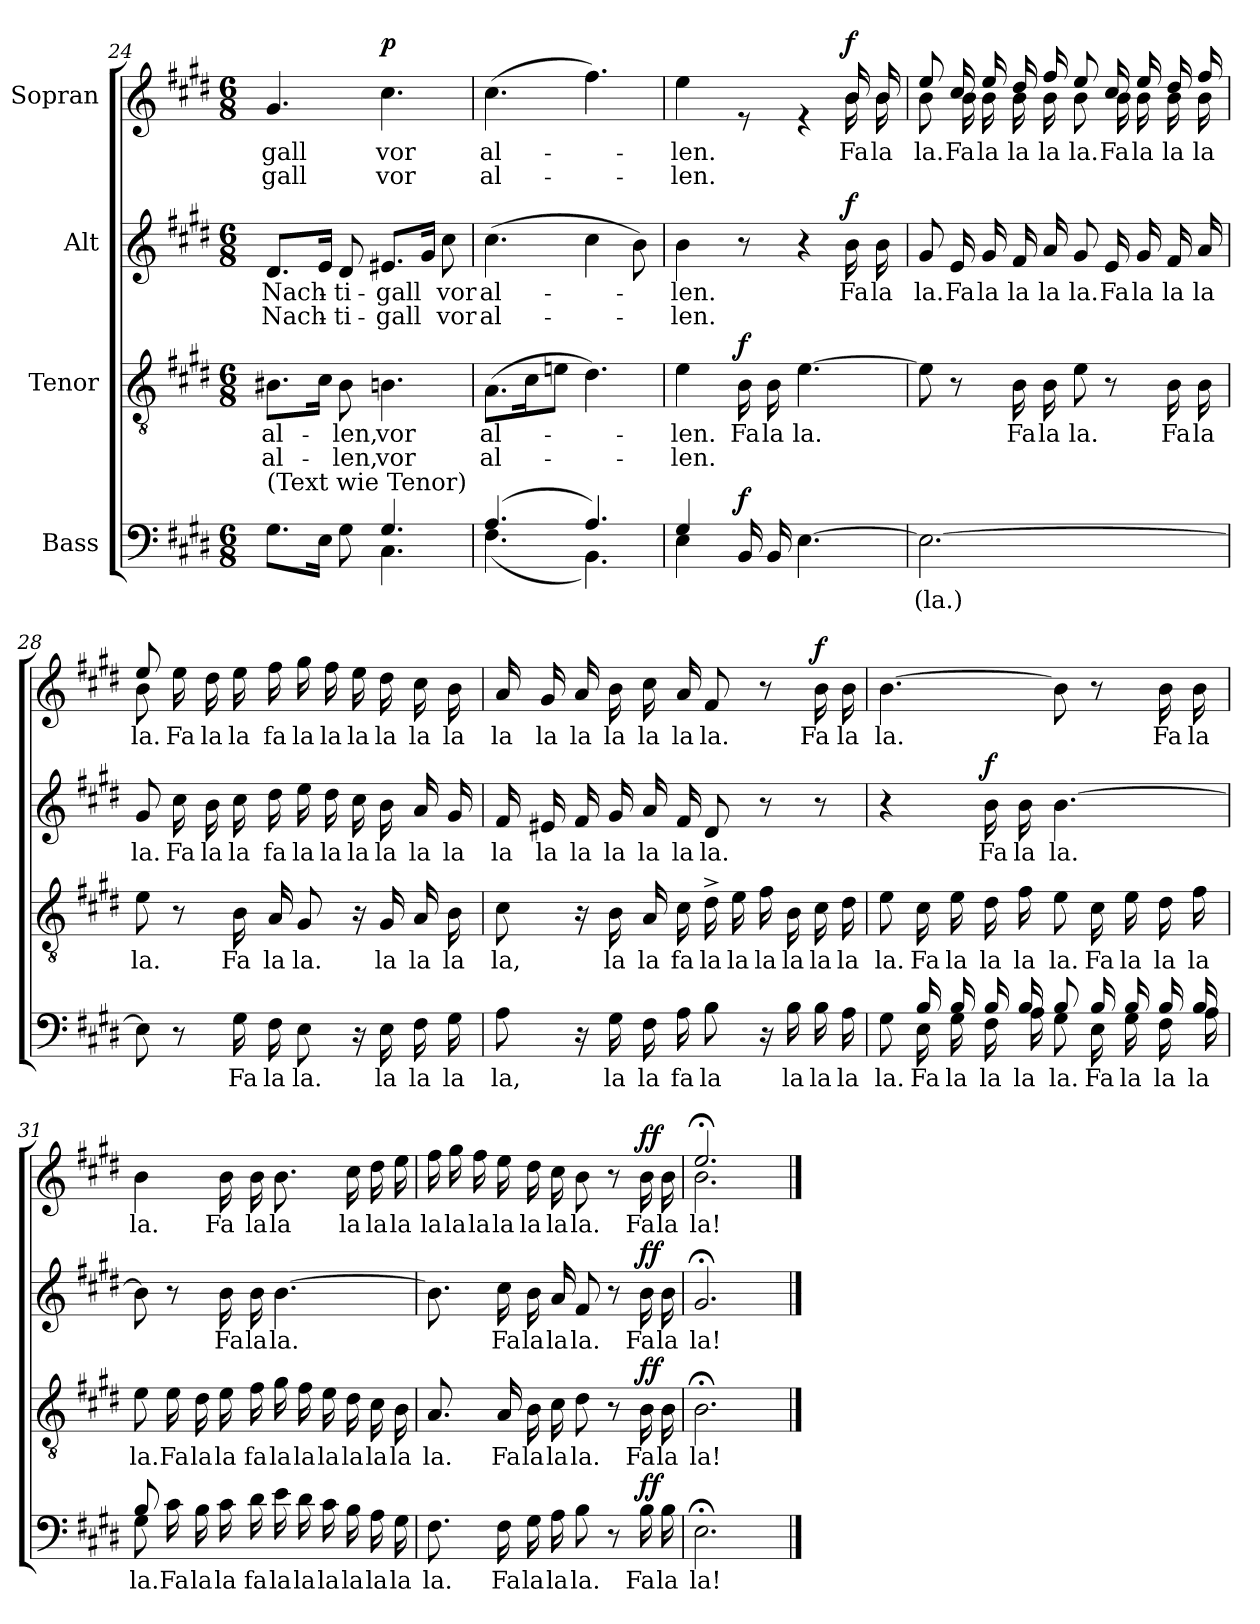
**kern	**text	**dynam	**kern	**text	**text	**dynam	**kern	**text	**text	**dynam	**kern	**text	**text	**dynam
*part4	*part4	*part4	*part3	*part3	*part3	*part3	*part2	*part2	*part2	*part2	*part1	*part1	*part1	*part1
*staff4	*staff4	*staff4	*staff3	*staff3	*staff3	*staff3	*staff2	*staff2	*staff2	*staff2	*staff1	*staff1	*staff1	*staff1
*I"Bass	*	*	*I"Tenor	*	*	*	*I"Alt	*	*	*	*I"Sopran	*	*	*
!!LO:LB:g=z
*clefF4	*	*	*clefGv2	*	*	*	*clefG2	*	*	*	*clefG2	*	*	*
*k[f#c#g#d#]	*	*	*k[f#c#g#d#]	*	*	*	*k[f#c#g#d#]	*	*	*	*k[f#c#g#d#]	*	*	*
*M6/8	*	*	*M6/8	*	*	*	*M6/8	*	*	*	*M6/8	*	*	*
=24	=24	=24	=24	=24	=24	=24	=24	=24	=24	=24	=24	=24	=24	=24
*^	*	*	*	*	*	*	*	*	*	*	*	*	*	*
!LO:TX:a:t=(Text wie Tenor)	!	!	!	!	!	!	!	!	!	!	!	!	!	!	!
!	!	!	!	!	!LO:LY:b	!LO:LY:b	!	!	!LO:LY:b	!LO:LY:b	!	!	!LO:LY:b	!LO:LY:b	!
*	*	*	*	*	*	*	*	*	*	*	*	*^	*	*	*
8.G#\L	4.ryy	.	.	8.B#X\L	al-	al-	.	8.d#/L	Nach-	Nach-	.	4.g#/	8g#\Lyy	-gall	-gall	.
.	.	.	.	.	.	.	.	.	.	.	.	.	8g#\Jyy	.	.	.
16E\Jk	.	.	.	16c#\Jk	.	.	.	16e/Jk	.	.	.	.	.	.	.	.
!	!	!	!	!	!LO:LY:b	!LO:LY:b	!	!	!LO:LY:b	!LO:LY:b	!	!	!	!	!	!
8G#\	.	.	.	8B#\	-len,	-len,	.	8d#/	-ti-	-ti-	.	.	2ryy	.	.	.
!	!	!	!	!	!LO:LY:b	!LO:LY:b	!	!	!LO:LY:b	!LO:LY:b	!	!	!	!LO:LY:b	!LO:LY:b	!LO:DY:a
4.G#/	4.C#\	.	.	4.Bn\	vor	vor	.	8.e#X/L	-gall	-gall	.	4.cc#\	.	vor	vor	p
.	.	.	.	.	.	.	.	16g#/Jk	.	.	.	.	.	.	.	.
!	!	!	!	!	!	!	!	!	!LO:LY:b	!LO:LY:b	!	!	!	!	!	!
.	.	.	.	.	.	.	.	8cc#\	vor	vor	.	.	.	.	.	.
*	*	*	*	*	*	*	*	*	*	*	*	*v	*v	*	*	*
=25	=25	=25	=25	=25	=25	=25	=25	=25	=25	=25	=25	=25	=25	=25	=25
!	!	!	!	!	!LO:LY:b	!LO:LY:b	!	!	!LO:LY:b	!LO:LY:b	!	!	!LO:LY:b	!LO:LY:b	!
(4.A/	(4.F#\	.	.	(8.A\L	al-	al-	.	(4.cc#\	al-	al-	.	(4.cc#\	al-	al-	.
.	.	.	.	16c#\K	.	.	.	.	.	.	.	.	.	.	.
.	.	.	.	8en\J	.	.	.	.	.	.	.	.	.	.	.
4.A/)	4.BB\)	.	.	4.d#\)	.	.	.	4cc#\	.	.	.	4.ff#\)	.	.	.
.	.	.	.	.	.	.	.	8b\)	.	.	.	.	.	.	.
=26	=26	=26	=26	=26	=26	=26	=26	=26	=26	=26	=26	=26	=26	=26	=26
!	!	!	!	!	!LO:LY:b	!LO:LY:b	!	!	!LO:LY:b	!LO:LY:b	!	!	!LO:LY:b	!LO:LY:b	!
*	*	*	*	*	*	*	*	*	*	*	*	*^	*	*	*
4G#/	4E\	.	.	4e\	-len.	-len.	.	4b\	-len.	-len.	.	4ee\	8ryy	-len.	-len.	.
!	!	!	!LO:DY:a	!	!LO:LY:b	!	!LO:DY:a	!	!	!	!	!	!	!	!	!
*	*	*	*	*	*	*	*	*	*	*	*	*v	*v	*	*	*
16BB/	2ryy	.	f	16B\	Fa	.	f	8r	.	.	.	8re	.	.	.
!	!	!	!	!	!LO:LY:b	!	!	!	!	!	!	!	!	!	!
16BB/	.	.	.	16B\	la	.	.	.	.	.	.	.	.	.	.
!	!	!	!	!	!LO:LY:b	!	!	!	!	!	!	!	!	!	!
[4.E\	.	.	.	[4.e\	la.	.	.	4r	.	.	.	4re	.	.	.
!	!	!	!	!	!	!	!	!	!LO:LY:b	!	!LO:DY:a	!	!LO:LY:b	!	!LO:DY:a
*	*	*	*	*	*	*	*	*	*	*	*	*^	*	*	*
.	.	.	.	.	.	.	.	16b\	Fa	.	f	16b/	16b\	Fa	.	f
!	!	!	!	!	!	!	!	!	!LO:LY:b	!	!	!	!	!LO:LY:b	!	!
.	.	.	.	.	.	.	.	16b\	la	.	.	16b/	16b\	la	.	.
*v	*v	*	*	*	*	*	*	*	*	*	*	*	*	*	*	*
!!LO:PB:g=z	!!
=27	=27	=27	=27	=27	=27	=27	=27	=27	=27	=27	=27	=27	=27	=27	=27
!	!LO:LY:b	!	!	!	!	!	!	!LO:LY:b	!	!	!	!	!LO:LY:b	!	!
2.E\_	(la.)	.	8e\]	.	.	.	8g#/	la.	.	.	8ee/	8b\	la.	.	.
!	!	!	!	!	!	!	!	!LO:LY:b	!	!	!	!	!LO:LY:b	!	!
.	.	.	8r	.	.	.	16e/	Fa	.	.	16cc#/	16b\	Fa	.	.
!	!	!	!	!	!	!	!	!LO:LY:b	!	!	!	!	!LO:LY:b	!	!
.	.	.	.	.	.	.	16g#/	la	.	.	16ee/	16b\	la	.	.
!	!	!	!	!LO:LY:b	!	!	!	!LO:LY:b	!	!	!	!	!LO:LY:b	!	!
.	.	.	16B\	Fa	.	.	16f#/	la	.	.	16dd#/	16b\	la	.	.
!	!	!	!	!LO:LY:b	!	!	!	!LO:LY:b	!	!	!	!	!LO:LY:b	!	!
.	.	.	16B\	la	.	.	16a/	la	.	.	16ff#/	16b\	la	.	.
!	!	!	!	!LO:LY:b	!	!	!	!LO:LY:b	!	!	!	!	!LO:LY:b	!	!
.	.	.	8e\	la.	.	.	8g#/	la.	.	.	8ee/	8b\	la.	.	.
!	!	!	!	!	!	!	!	!LO:LY:b	!	!	!	!	!LO:LY:b	!	!
.	.	.	8r	.	.	.	16e/	Fa	.	.	16cc#/	16b\	Fa	.	.
!	!	!	!	!	!	!	!	!LO:LY:b	!	!	!	!	!LO:LY:b	!	!
.	.	.	.	.	.	.	16g#/	la	.	.	16ee/	16b\	la	.	.
!	!	!	!	!LO:LY:b	!	!	!	!LO:LY:b	!	!	!	!	!LO:LY:b	!	!
.	.	.	16B\	Fa	.	.	16f#/	la	.	.	16dd#/	16b\	la	.	.
!	!	!	!	!LO:LY:b	!	!	!	!LO:LY:b	!	!	!	!	!LO:LY:b	!	!
.	.	.	16B\	la	.	.	16a/	la	.	.	16ff#/	16b\	la	.	.
=28	=28	=28	=28	=28	=28	=28	=28	=28	=28	=28	=28	=28	=28	=28	=28
!	!	!	!	!LO:LY:b	!	!	!	!LO:LY:b	!	!	!	!	!LO:LY:b	!	!
8E\]	.	.	8e\	la.	.	.	8g#/	la.	.	.	8ee/	8b\	la.	.	.
!	!	!	!	!	!	!	!	!LO:LY:b	!	!	!	!	!LO:LY:b	!	!
8r	.	.	8r	.	.	.	16cc#\	Fa	.	.	16ee\	2ryy	Fa	.	.
!	!	!	!	!	!	!	!	!LO:LY:b	!	!	!	!	!LO:LY:b	!	!
.	.	.	.	.	.	.	16b\	la	.	.	16dd#\	.	la	.	.
!	!LO:LY:b	!	!	!LO:LY:b	!	!	!	!LO:LY:b	!	!	!	!	!LO:LY:b	!	!
16G#\	Fa	.	16B\	Fa	.	.	16cc#\	la	.	.	16ee\	.	la	.	.
!	!LO:LY:b	!	!	!LO:LY:b	!	!	!	!LO:LY:b	!	!	!	!	!LO:LY:b	!	!
16F#\	la	.	16A/	la	.	.	16dd#\	fa	.	.	16ff#\	.	fa	.	.
!	!LO:LY:b	!	!	!LO:LY:b	!	!	!	!LO:LY:b	!	!	!	!	!LO:LY:b	!	!
8E\	la.	.	8G#/	la.	.	.	16ee\	la	.	.	16gg#\	.	la	.	.
!	!	!	!	!	!	!	!	!LO:LY:b	!	!	!	!	!LO:LY:b	!	!
.	.	.	.	.	.	.	16dd#\	la	.	.	16ff#\	.	la	.	.
!	!	!	!	!	!	!	!	!LO:LY:b	!	!	!	!	!LO:LY:b	!	!
16r	.	.	16r	.	.	.	16cc#\	la	.	.	16ee\	.	la	.	.
!	!LO:LY:b	!	!	!LO:LY:b	!	!	!	!LO:LY:b	!	!	!	!	!LO:LY:b	!	!
16E\	la	.	16G#/	la	.	.	16b\	la	.	.	16dd#\	.	la	.	.
!	!LO:LY:b	!	!	!LO:LY:b	!	!	!	!LO:LY:b	!	!	!	!	!LO:LY:b	!	!
16F#\	la	.	16A/	la	.	.	16a/	la	.	.	16cc#\	8ryy	la	.	.
!	!LO:LY:b	!	!	!LO:LY:b	!	!	!	!LO:LY:b	!	!	!	!	!LO:LY:b	!	!
16G#\	la	.	16B\	la	.	.	16g#/	la	.	.	16b\	.	la	.	.
*	*	*	*	*	*	*	*	*	*	*	*v	*v	*	*	*
!!LO:LB:g=z
=29	=29	=29	=29	=29	=29	=29	=29	=29	=29	=29	=29	=29	=29	=29
!	!LO:LY:b	!	!	!LO:LY:b	!	!	!	!LO:LY:b	!	!	!	!LO:LY:b	!	!
8A\	la,	.	8c#\	la,	.	.	16f#/	la	.	.	16a/	la	.	.
!	!	!	!	!	!	!	!	!LO:LY:b	!	!	!	!LO:LY:b	!	!
.	.	.	.	.	.	.	16e#X/	la	.	.	16g#/	la	.	.
!	!	!	!	!	!	!	!	!LO:LY:b	!	!	!	!LO:LY:b	!	!
16r	.	.	16r	.	.	.	16f#/	la	.	.	16a/	la	.	.
!	!LO:LY:b	!	!	!LO:LY:b	!	!	!	!LO:LY:b	!	!	!	!LO:LY:b	!	!
16G#\	la	.	16B\	la	.	.	16g#/	la	.	.	16b\	la	.	.
!	!LO:LY:b	!	!	!LO:LY:b	!	!	!	!LO:LY:b	!	!	!	!LO:LY:b	!	!
16F#\	la	.	16A/	la	.	.	16a/	la	.	.	16cc#\	la	.	.
!	!LO:LY:b	!	!	!LO:LY:b	!	!	!	!LO:LY:b	!	!	!	!LO:LY:b	!	!
16A\	fa	.	16c#\	fa	.	.	16f#/	la	.	.	16a/	la	.	.
!	!LO:LY:b	!	!	!LO:LY:b	!	!	!	!LO:LY:b	!	!	!	!LO:LY:b	!	!
8B\	la	.	16d#^\	la	.	.	8d#/	la.	.	.	8f#/	la.	.	.
!	!	!	!	!LO:LY:b	!	!	!	!	!	!	!	!	!	!
.	.	.	16e\	la	.	.	.	.	.	.	.	.	.	.
!	!	!	!	!LO:LY:b	!	!	!	!	!	!	!	!	!	!
16r	.	.	16f#\	la	.	.	8r	.	.	.	8r	.	.	.
!	!LO:LY:b	!	!	!LO:LY:b	!	!	!	!	!	!	!	!	!	!
16B\	la	.	16B\	la	.	.	.	.	.	.	.	.	.	.
!	!LO:LY:b	!	!	!LO:LY:b	!	!	!	!	!	!	!	!LO:LY:b	!	!LO:DY:a
16B\	la	.	16c#\	la	.	.	8r	.	.	.	16b\	Fa	.	f
!	!LO:LY:b	!	!	!LO:LY:b	!	!	!	!	!	!	!	!LO:LY:b	!	!
16A\	la	.	16d#\	la	.	.	.	.	.	.	16b\	la	.	.
=30	=30	=30	=30	=30	=30	=30	=30	=30	=30	=30	=30	=30	=30	=30
!	!LO:LY:b	!	!	!LO:LY:b	!	!	!	!	!	!	!	!LO:LY:b	!	!
*^	*	*	*	*	*	*	*	*	*	*	*	*	*	*
8G#\	8ryy	la.	.	8e\	la.	.	.	4r	.	.	.	[4.b\	la.	.	.
!	!	!LO:LY:b	!	!	!LO:LY:b	!	!	!	!	!	!	!	!	!	!
16B/	16E\	Fa	.	16c#\	Fa	.	.	.	.	.	.	.	.	.	.
!	!	!LO:LY:b	!	!	!LO:LY:b	!	!	!	!	!	!	!	!	!	!
16B/	16G#\	la	.	16e\	la	.	.	.	.	.	.	.	.	.	.
!	!	!LO:LY:b	!	!	!LO:LY:b	!	!	!	!LO:LY:b	!	!LO:DY:a	!	!	!	!
16B/	16F#\	la	.	16d#\	la	.	.	16b\	Fa	.	f	.	.	.	.
!	!	!LO:LY:b	!	!	!LO:LY:b	!	!	!	!LO:LY:b	!	!	!	!	!	!
16B/	16A\	la	.	16f#\	la	.	.	16b\	la	.	.	.	.	.	.
!	!	!LO:LY:b	!	!	!LO:LY:b	!	!	!	!LO:LY:b	!	!	!	!	!	!
8B/	8G#\	la.	.	8e\	la.	.	.	[4.b\	la.	.	.	8b\]	.	.	.
!	!	!LO:LY:b	!	!	!LO:LY:b	!	!	!	!	!	!	!	!	!	!
16B/	16E\	Fa	.	16c#\	Fa	.	.	.	.	.	.	8r	.	.	.
!	!	!LO:LY:b	!	!	!LO:LY:b	!	!	!	!	!	!	!	!	!	!
16B/	16G#\	la	.	16e\	la	.	.	.	.	.	.	.	.	.	.
!	!	!LO:LY:b	!	!	!LO:LY:b	!	!	!	!	!	!	!	!LO:LY:b	!	!
16B/	16F#\	la	.	16d#\	la	.	.	.	.	.	.	16b\	Fa	.	.
!	!	!LO:LY:b	!	!	!LO:LY:b	!	!	!	!	!	!	!	!LO:LY:b	!	!
16B/	16A\	la	.	16f#\	la	.	.	.	.	.	.	16b\	la	.	.
!!LO:LB:g=z
=31	=31	=31	=31	=31	=31	=31	=31	=31	=31	=31	=31	=31	=31	=31	=31
!	!	!LO:LY:b	!	!	!LO:LY:b	!	!	!	!	!	!	!	!LO:LY:b	!	!
8B/	8G#\	la.	.	8e\	la.	.	.	8b\]	.	.	.	4b\	la.	.	.
!	!	!LO:LY:b	!	!	!LO:LY:b	!	!	!	!	!	!	!	!	!	!
16c#\	2ryy	Fa	.	16e\	Fa	.	.	8r	.	.	.	.	.	.	.
!	!	!LO:LY:b	!	!	!LO:LY:b	!	!	!	!	!	!	!	!	!	!
16B\	.	la	.	16d#\	la	.	.	.	.	.	.	.	.	.	.
!	!	!LO:LY:b	!	!	!LO:LY:b	!	!	!	!LO:LY:b	!	!	!	!LO:LY:b	!	!
16c#\	.	la	.	16e\	la	.	.	16b\	Fa	.	.	16b\	Fa	.	.
!	!	!LO:LY:b	!	!	!LO:LY:b	!	!	!	!LO:LY:b	!	!	!	!LO:LY:b	!	!
16d#\	.	fa	.	16f#\	fa	.	.	16b\	la	.	.	16b\	la	.	.
!	!	!LO:LY:b	!	!	!LO:LY:b	!	!	!	!LO:LY:b	!	!	!	!LO:LY:b	!	!
16e\	.	la	.	16g#\	la	.	.	[4.b\	la.	.	.	8.b\	la	.	.
!	!	!LO:LY:b	!	!	!LO:LY:b	!	!	!	!	!	!	!	!	!	!
16d#\	.	la	.	16f#\	la	.	.	.	.	.	.	.	.	.	.
!	!	!LO:LY:b	!	!	!LO:LY:b	!	!	!	!	!	!	!	!	!	!
16c#\	.	la	.	16e\	la	.	.	.	.	.	.	.	.	.	.
!	!	!LO:LY:b	!	!	!LO:LY:b	!	!	!	!	!	!	!	!LO:LY:b	!	!
16B\	.	la	.	16d#\	la	.	.	.	.	.	.	16cc#\	la	.	.
!	!	!LO:LY:b	!	!	!LO:LY:b	!	!	!	!	!	!	!	!LO:LY:b	!	!
16A\	8ryy	la	.	16c#\	la	.	.	.	.	.	.	16dd#\	la	.	.
!	!	!LO:LY:b	!	!	!LO:LY:b	!	!	!	!	!	!	!	!LO:LY:b	!	!
16G#\	.	la	.	16B\	la	.	.	.	.	.	.	16ee\	la	.	.
*v	*v	*	*	*	*	*	*	*	*	*	*	*	*	*	*
=32	=32	=32	=32	=32	=32	=32	=32	=32	=32	=32	=32	=32	=32	=32
!	!LO:LY:b	!	!	!LO:LY:b	!	!	!	!	!	!	!	!LO:LY:b	!	!
8.F#\	la.	.	8.A/	la.	.	.	8.b\]	.	.	.	16ff#\	la	.	.
!	!	!	!	!	!	!	!	!	!	!	!	!LO:LY:b	!	!
.	.	.	.	.	.	.	.	.	.	.	16gg#\	la	.	.
!	!	!	!	!	!	!	!	!	!	!	!	!LO:LY:b	!	!
.	.	.	.	.	.	.	.	.	.	.	16ff#\	la	.	.
!	!LO:LY:b	!	!	!LO:LY:b	!	!	!	!LO:LY:b	!	!	!	!LO:LY:b	!	!
16F#\	Fa	.	16A/	Fa	.	.	16cc#\	Fa	.	.	16ee\	la	.	.
!	!LO:LY:b	!	!	!LO:LY:b	!	!	!	!LO:LY:b	!	!	!	!LO:LY:b	!	!
16G#\	la	.	16B\	la	.	.	16b\	la	.	.	16dd#\	la	.	.
!	!LO:LY:b	!	!	!LO:LY:b	!	!	!	!LO:LY:b	!	!	!	!LO:LY:b	!	!
16A\	la	.	16c#\	la	.	.	16a/	la	.	.	16cc#\	la	.	.
!	!LO:LY:b	!	!	!LO:LY:b	!	!	!	!LO:LY:b	!	!	!	!LO:LY:b	!	!
8B\	la.	.	8d#\	la.	.	.	8f#/	la.	.	.	8b\	la.	.	.
8r	.	.	8r	.	.	.	8r	.	.	.	8r	.	.	.
!	!LO:LY:b	!LO:DY:a	!	!LO:LY:b	!	!LO:DY:a	!	!LO:LY:b	!	!LO:DY:a	!	!LO:LY:b	!	!LO:DY:a
16B\	Fa	ff	16B\	Fa	.	ff	16b\	Fa	.	ff	16b\	Fa	.	ff
!	!LO:LY:b	!	!	!LO:LY:b	!	!	!	!LO:LY:b	!	!	!	!LO:LY:b	!	!
16B\	la	.	16B\	la	.	.	16b\	la	.	.	16b\	la	.	.
=33	=33	=33	=33	=33	=33	=33	=33	=33	=33	=33	=33	=33	=33	=33
!	!LO:LY:b	!	!	!LO:LY:b	!	!	!	!LO:LY:b	!	!	!	!LO:LY:b	!	!
*	*	*	*	*	*	*	*	*	*	*	*^	*	*	*
2.E;<\	la!	.	2.B;<\	la!	.	.	2.g#;</	la!	.	.	2.ee;</	2.b\	la!	.	.
*	*	*	*	*	*	*	*	*	*	*	*v	*v	*	*	*
==	==	==	==	==	==	==	==	==	==	==	==	==	==	==
*-	*-	*-	*-	*-	*-	*-	*-	*-	*-	*-	*-	*-	*-	*-
